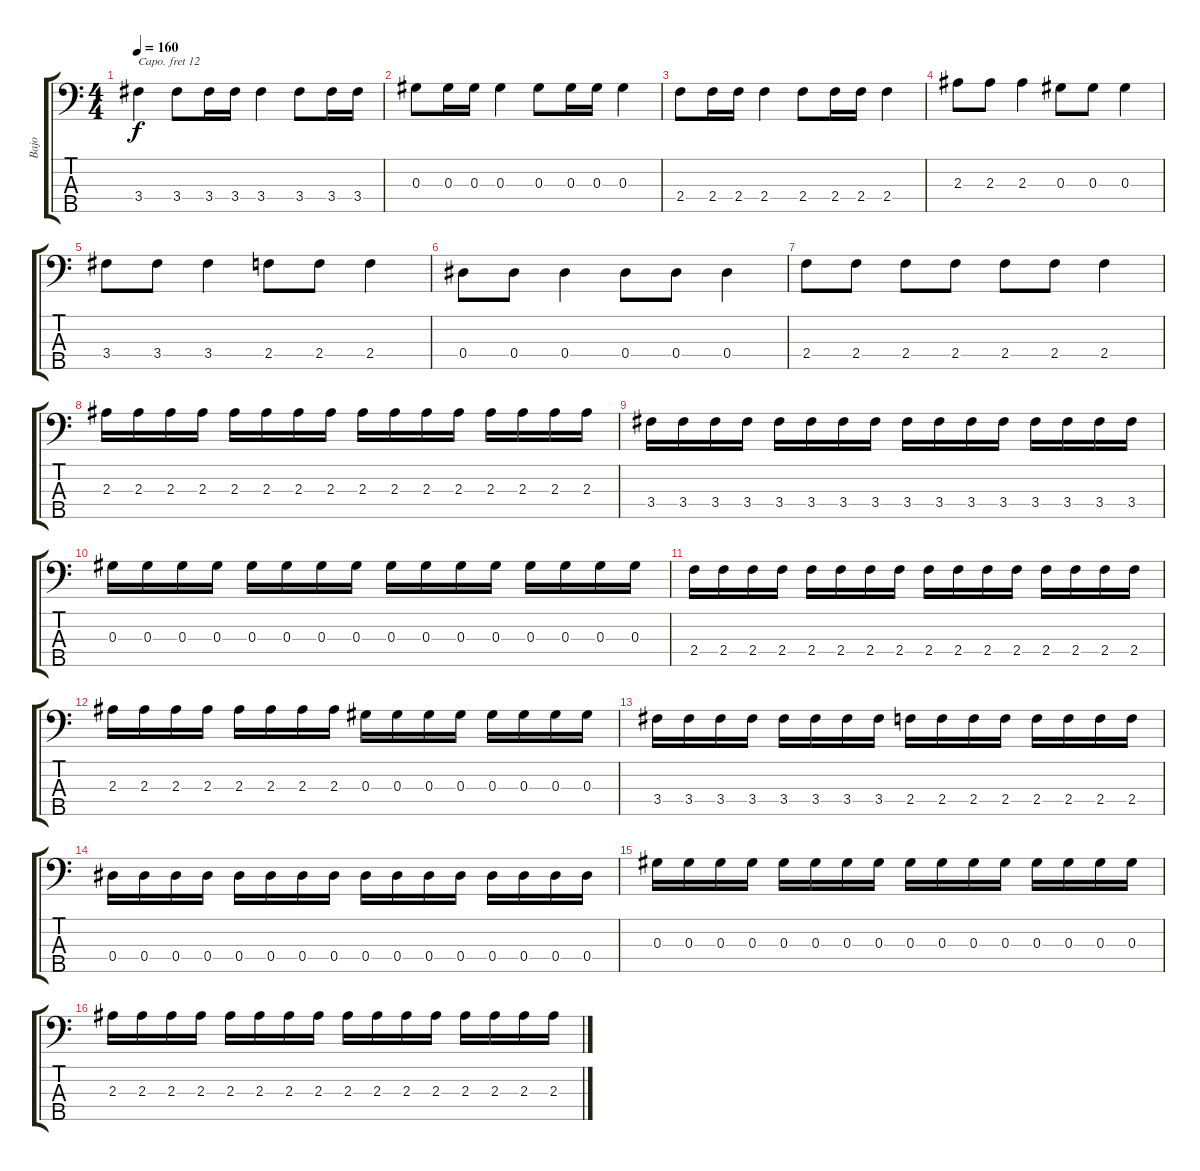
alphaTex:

\track ("Bajo" "Bajo") {instrument electricbassfinger}
\staff {score tabs}
\capo 12
\tuning (Gb2 Db2 Ab1 Eb1 Bb0) {hide}
\ts (4 4)
\tempo 160
\clef f4
\ks c
3.4.4{dy f} 3.4.8 3.4.16 3.4.16 3.4.4 3.4.8 3.4.16 3.4.16 |
0.3.8 0.3.16 0.3.16 0.3.4 0.3.8 0.3.16 0.3.16 0.3.4 |
2.4.8 2.4.16 2.4.16 2.4.4 2.4.8 2.4.16 2.4.16 2.4.4 |
2.3.8 2.3.8 2.3.4 0.3.8 0.3.8 0.3.4 |
3.4.8 3.4.8 3.4.4 2.4.8 2.4.8 2.4.4 |
0.4.8 0.4.8 0.4.4 0.4.8 0.4.8 0.4.4 |
2.4.8 2.4.8 2.4.8 2.4.8 2.4.8 2.4.8 2.4.4 |
2.3.16 2.3.16 2.3.16 2.3.16 2.3.16 2.3.16 2.3.16 2.3.16 2.3.16 2.3.16 2.3.16 2.3.16 2.3.16 2.3.16 2.3.16 2.3.16 |
3.4.16 3.4.16 3.4.16 3.4.16 3.4.16 3.4.16 3.4.16 3.4.16 3.4.16 3.4.16 3.4.16 3.4.16 3.4.16 3.4.16 3.4.16 3.4.16 |
0.3.16 0.3.16 0.3.16 0.3.16 0.3.16 0.3.16 0.3.16 0.3.16 0.3.16 0.3.16 0.3.16 0.3.16 0.3.16 0.3.16 0.3.16 0.3.16 |
2.4.16 2.4.16 2.4.16 2.4.16 2.4.16 2.4.16 2.4.16 2.4.16 2.4.16 2.4.16 2.4.16 2.4.16 2.4.16 2.4.16 2.4.16 2.4.16 |
2.3.16 2.3.16 2.3.16 2.3.16 2.3.16 2.3.16 2.3.16 2.3.16 0.3.16 0.3.16 0.3.16 0.3.16 0.3.16 0.3.16 0.3.16 0.3.16 |
3.4.16 3.4.16 3.4.16 3.4.16 3.4.16 3.4.16 3.4.16 3.4.16 2.4.16 2.4.16 2.4.16 2.4.16 2.4.16 2.4.16 2.4.16 2.4.16 |
0.4.16 0.4.16 0.4.16 0.4.16 0.4.16 0.4.16 0.4.16 0.4.16 0.4.16 0.4.16 0.4.16 0.4.16 0.4.16 0.4.16 0.4.16 0.4.16 |
0.3.16 0.3.16 0.3.16 0.3.16 0.3.16 0.3.16 0.3.16 0.3.16 0.3.16 0.3.16 0.3.16 0.3.16 0.3.16 0.3.16 0.3.16 0.3.16 |
2.3.16 2.3.16 2.3.16 2.3.16 2.3.16 2.3.16 2.3.16 2.3.16 2.3.16 2.3.16 2.3.16 2.3.16 2.3.16 2.3.16 2.3.16 2.3.16
